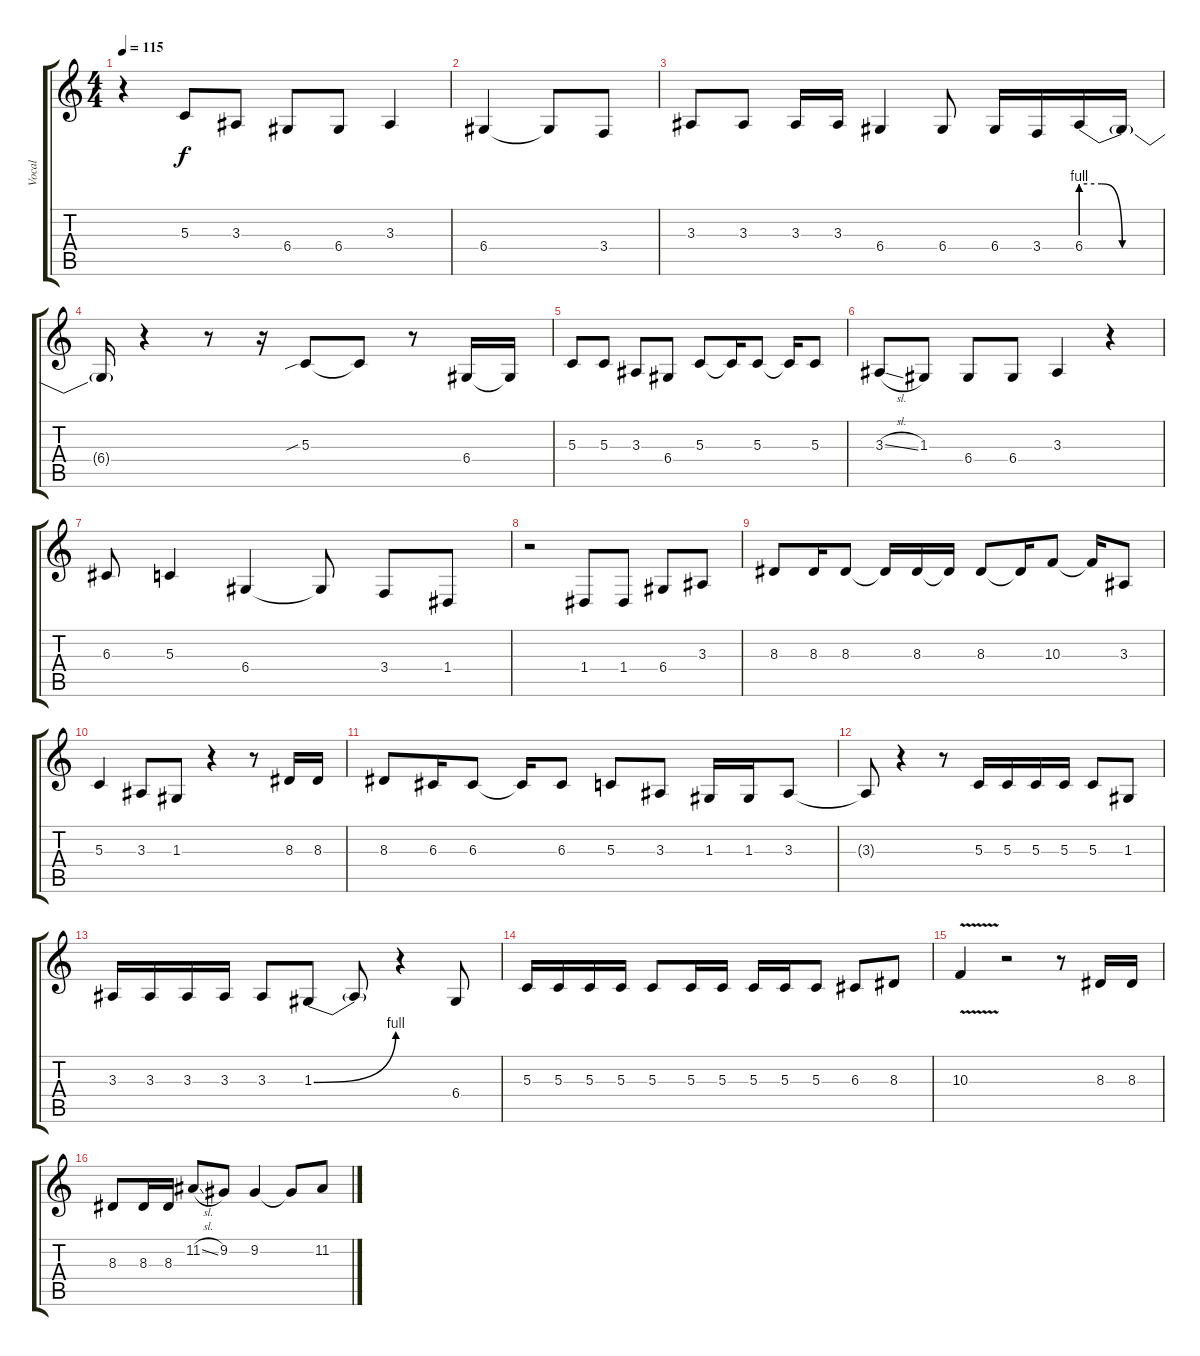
\track ("Vocal" "Vocal") {instrument lead1square}
\staff {score tabs}
\tuning (E4 B3 G3 D3 A2 E2) {hide}
\ts (4 4)
\tempo 115
\clef g2
\ks c
r.4{dy f} 5.3.8 3.3.8 6.4.8 6.4.8 3.3.4 |
6.4.4 6.4{t}.8 3.4.8 |
3.3.8 3.3.8 3.3.16 3.3.16 6.4.4 6.4.8 6.4.16 3.4.16 6.4{be (custom 0 4 15 4 30 0 60 0)}.16 6.4{t}.16 |
6.4{t}.16 r.4 r.8 r.16 5.3{sib}.8 5.3{t}.8 r.8 6.4.16 6.4{t}.16 |
5.3.8 5.3.8 3.3.8 6.4.8 5.3.8 5.3{t}.16 5.3.8 5.3{t}.16 5.3.8 |
3.3{sl}.8 1.3.8 6.4.8 6.4.8 3.3.4 r.4 |
6.3.8 5.3.4 6.4.4 6.4{t}.8 3.4.8 1.4.8 |
r.2 1.4.8 1.4.8 6.4.8 3.3.8 |
8.3.8 8.3.16 8.3.8 8.3{t}.16 8.3.16 8.3{t}.16 8.3.8 8.3{t}.16 10.3.8 10.3{t}.16 3.3.8 |
5.3.4 3.3.8 1.3.8 r.4 r.8 8.3.16 8.3.16 |
8.3.8 6.3.16 6.3.8 6.3{t}.16 6.3.8 5.3.8 3.3.8 1.3.16 1.3.16 3.3.8 |
3.3{t}.8 r.4 r.8 5.3.16 5.3.16 5.3.16 5.3.16 5.3.8 1.3.8 |
3.3.16 3.3.16 3.3.16 3.3.16 3.3.8 1.3{be (bend 0 0 60 4)}.8 1.3{t}.8 r.4 6.4.8 |
5.3.16 5.3.16 5.3.16 5.3.16 5.3.8 5.3.16 5.3.16 5.3.16 5.3.16 5.3.8 6.3.8 8.3.8 |
10.3{v}.4 r.2 r.8 8.3.16 8.3.16 |
8.3.8 8.3.16 8.3.16 11.2{sl}.8 9.2.8 9.2.4 9.2{t}.8 11.2.8
